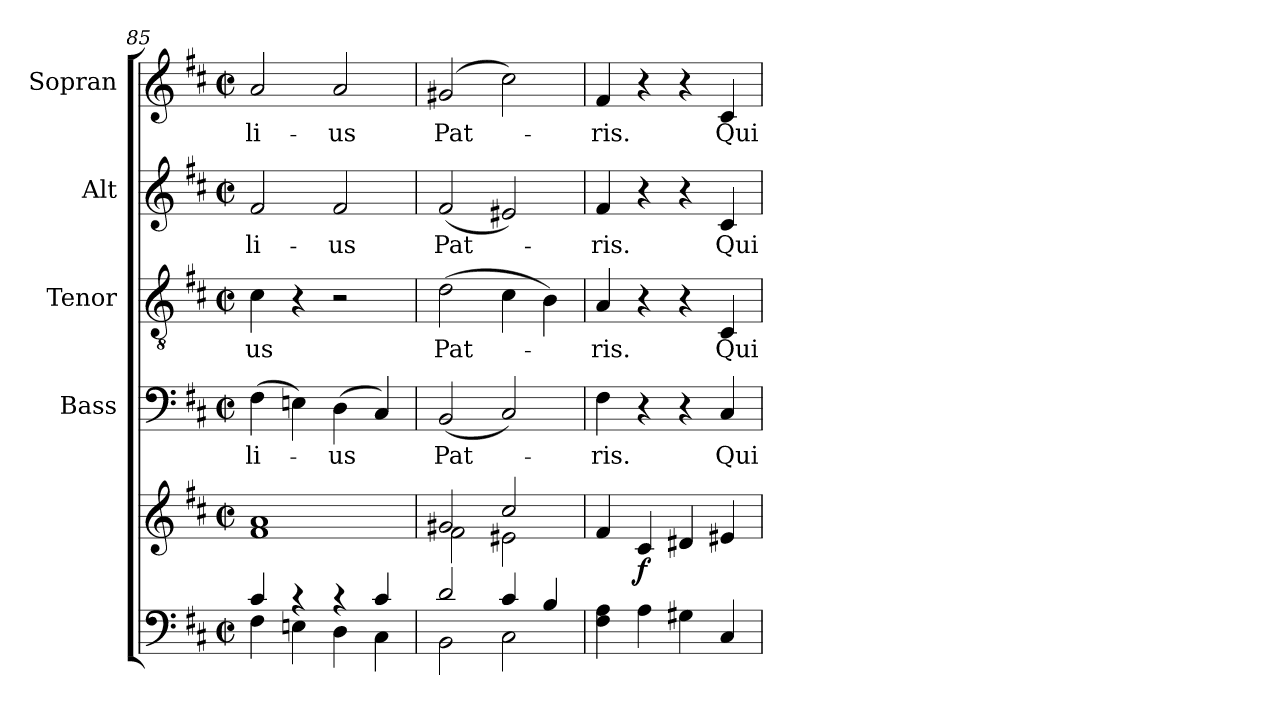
**kern	**kern	**dynam	**kern	**text	**kern	**text	**kern	**text	**kern	**text
*part5	*part5	*part5	*part4	*part4	*part3	*part3	*part2	*part2	*part1	*part1
*staff6	*staff5	*staff5/6	*staff4	*staff4	*staff3	*staff3	*staff2	*staff2	*staff1	*staff1
*	*	*	*I"Bass	*	*I"Tenor	*	*I"Alt	*	*I"Sopran	*
*	*	*	*I'B.	*	*I'T.	*	*I'A.	*	*I'S.	*
*clefF4	*clefG2	*	*clefF4	*	*clefGv2	*	*clefG2	*	*clefG2	*
*k[f#c#]	*k[f#c#]	*	*k[f#c#]	*	*k[f#c#]	*	*k[f#c#]	*	*k[f#c#]	*
*D:	*D:	*	*D:	*	*D:	*	*D:	*	*D:	*
*M2/2	*M2/2	*	*M2/2	*	*M2/2	*	*M2/2	*	*M2/2	*
*met(c|)	*met(c|)	*	*met(c|)	*	*met(c|)	*	*met(c|)	*	*met(c|)	*
=85	=85	=85	=85	=85	=85	=85	=85	=85	=85	=85
*^	*^	*	*	*	*	*	*	*	*	*
!	!	!	!	!	!	!LO:LY:b	!	!LO:LY:b	!	!LO:LY:b	!	!LO:LY:b
4c#/	4F#\	1a	1f#	.	(>4F#\	-li-	4c#\	-us	2f#/	-li-	2a/	-li-
4rc	4En\	.	.	.	4En\)	.	4r	.	.	.	.	.
!	!	!	!	!	!	!LO:LY:b	!	!	!	!LO:LY:b	!	!LO:LY:b
4rc	4D\	.	.	.	(>4D\	-us	2r	.	2f#/	-us	2a/	-us
4c#/	4C#\	.	.	.	4C#/)	.	.	.	.	.	.	.
=86	=86	=86	=86	=86	=86	=86	=86	=86	=86	=86	=86	=86
!	!	!	!	!	!	!LO:LY:b	!	!LO:LY:b	!	!LO:LY:b	!	!LO:LY:b
2d/	2BB\	2g#X/	2f#\	.	(<2BB/	Pat-	(>2d\	Pat-	(<2f#/	Pat-	(2g#X/	Pat-
4c#/	2C#\	2cc#/	2e#X\	.	2C#/)	.	4c#\	.	2e#X/)	.	2cc#\)	.
4B/	.	.	.	.	.	.	4B\)	.	.	.	.	.
*v	*v	*	*	*	*	*	*	*	*	*	*	*
*	*v	*v	*	*	*	*	*	*	*	*	*
=87	=87	=87	=87	=87	=87	=87	=87	=87	=87	=87
!	!	!	!	!LO:LY:b	!	!LO:LY:b	!	!LO:LY:b	!	!LO:LY:b
4F#\ 4A\	4f#/	.	4F#\	-ris.	4A/	-ris.	4f#/	-ris.	4f#/	-ris.
!	!	!LO:DY:b	!	!	!	!	!	!	!	!
4A\	4c#/	f	4r	.	4r	.	4r	.	4r	.
4G#X\	4d#X/	.	4r	.	4r	.	4r	.	4r	.
!	!	!	!	!LO:LY:b	!	!LO:LY:b	!	!LO:LY:b	!	!LO:LY:b
4C#/	4e#X/	.	4C#/	Qui	4C#/	Qui	4c#/	Qui	4c#/	Qui
=	=	=	=	=	=	=	=	=	=	=
*-	*-	*-	*-	*-	*-	*-	*-	*-	*-	*-
